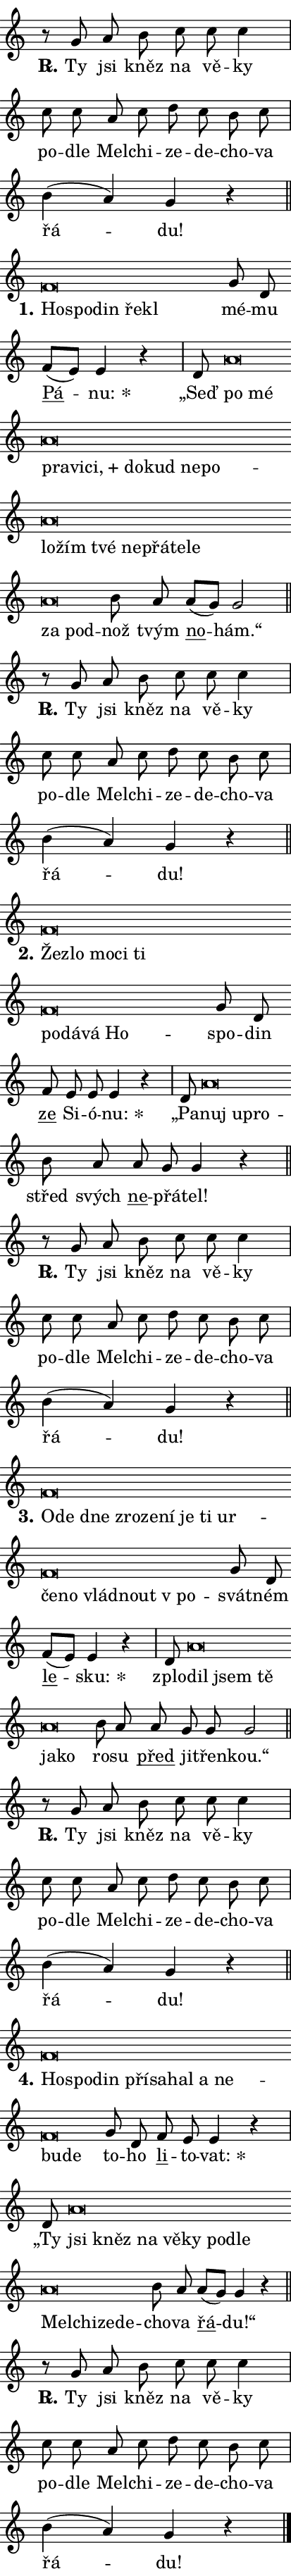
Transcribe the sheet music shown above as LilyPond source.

\version "2.24.0"
\header { tagline = "" }
\paper {
  indent = 0\cm
  top-margin = 0\cm
  right-margin = 0\cm
  bottom-margin = 0\cm
  left-margin = 0\cm
  paper-width = 7\cm
  page-breaking = #ly:one-page-breaking
  system-system-spacing.basic-distance = #11
  score-system-spacing.basic-distance = #11
  ragged-last = ##f
}


%% Author: Thomas Morley
%% https://lists.gnu.org/archive/html/lilypond-user/2020-05/msg00002.html
#(define (line-position grob)
"Returns position of @var[grob} in current system:
   @code{'start}, if at first time-step
   @code{'end}, if at last time-step
   @code{'middle} otherwise
"
  (let* ((col (ly:item-get-column grob))
         (ln (ly:grob-object col 'left-neighbor))
         (rn (ly:grob-object col 'right-neighbor))
         (col-to-check-left (if (ly:grob? ln) ln col))
         (col-to-check-right (if (ly:grob? rn) rn col))
         (break-dir-left
           (and
             (ly:grob-property col-to-check-left 'non-musical #f)
             (ly:item-break-dir col-to-check-left)))
         (break-dir-right
           (and
             (ly:grob-property col-to-check-right 'non-musical #f)
             (ly:item-break-dir col-to-check-right))))
        (cond ((eqv? 1 break-dir-left) 'start)
              ((eqv? -1 break-dir-right) 'end)
              (else 'middle))))

#(define (tranparent-at-line-position vctor)
  (lambda (grob)
  "Relying on @code{line-position} select the relevant enry from @var{vctor}.
Used to determine transparency,"
    (case (line-position grob)
      ((end) (not (vector-ref vctor 0)))
      ((middle) (not (vector-ref vctor 1)))
      ((start) (not (vector-ref vctor 2))))))

noteHeadBreakVisibility =
#(define-music-function (break-visibility)(vector?)
"Makes @code{NoteHead}s transparent relying on @var{break-visibility}"
#{
  \override NoteHead.transparent =
    #(tranparent-at-line-position break-visibility)
#})

#(define delete-ledgers-for-transparent-note-heads
  (lambda (grob)
    "Reads whether a @code{NoteHead} is transparent.
If so this @code{NoteHead} is removed from @code{'note-heads} from
@var{grob}, which is supposed to be @code{LedgerLineSpanner}.
As a result ledgers are not printed for this @code{NoteHead}"
    (let* ((nhds-array (ly:grob-object grob 'note-heads))
           (nhds-list
             (if (ly:grob-array? nhds-array)
                 (ly:grob-array->list nhds-array)
                 '()))
           ;; Relies on the transparent-property being done before
           ;; Staff.LedgerLineSpanner.after-line-breaking is executed.
           ;; This is fragile ...
           (to-keep
             (remove
               (lambda (nhd)
                 (ly:grob-property nhd 'transparent #f))
               nhds-list)))
      ;; TODO find a better method to iterate over grob-arrays, similiar
      ;; to filter/remove etc for lists
      ;; For now rebuilt from scratch
      (set! (ly:grob-object grob 'note-heads)  '())
      (for-each
        (lambda (nhd)
          (ly:pointer-group-interface::add-grob grob 'note-heads nhd))
        to-keep))))

hideNotes = {
  \noteHeadBreakVisibility #begin-of-line-visible
}
unHideNotes = {
  \noteHeadBreakVisibility #all-visible
}

% work-around for resetting accidentals
% https://lilypond.org/doc/v2.23/Documentation/notation/displaying-rhythms#unmetered-music
cadenzaMeasure = {
  \cadenzaOff
  \partial 1024 s1024
  \cadenzaOn
}

#(define-markup-command (accent layout props text) (markup?)
  "Underline accented syllable"
  (interpret-markup layout props
    #{\markup \override #'(offset . 4.3) \underline { #text }#}))

responsum = \markup \concat {
  "R" \hspace #-1.05 \path #0.1 #'((moveto 0 0.07) (lineto 0.9 0.8)) \hspace #0.05 "."
}

\layout {
    \context {
        \Staff
        \remove "Time_signature_engraver"
        \override LedgerLineSpanner.after-line-breaking = #delete-ledgers-for-transparent-note-heads
    }
    \context {
        \Voice {
            \override NoteHead.output-attributes = #'((class . "notehead"))
            \override Hairpin.height = #0.55
        }
    }
    \context {
        \Lyrics {
            \override StanzaNumber.output-attributes = #'((class . "stanzanumber"))
            \override LyricSpace.minimum-distance = #0.9
            \override LyricText.font-name = #"TeX Gyre Schola"
            \override LyricText.font-size = 1
            \override StanzaNumber.font-name = #"TeX Gyre Schola Bold"
            \override StanzaNumber.font-size = 1
        }
    }
}

% magnetic-lyrics.ily
%
%   written by
%     Jean Abou Samra <jean@abou-samra.fr>
%     Werner Lemberg <wl@gnu.org>
%
%   adapted by
%     Jiri Hon <jiri.hon@gmail.com>
%
% Version 2022-Apr-15

% https://www.mail-archive.com/lilypond-user@gnu.org/msg149350.html

#(define (Left_hyphen_pointer_engraver context)
   "Collect syllable-hyphen-syllable occurrences in lyrics and store
them in properties.  This engraver only looks to the left.  For
example, if the lyrics input is @code{foo -- bar}, it does the
following.

@itemize @bullet
@item
Set the @code{text} property of the @code{LyricHyphen} grob between
@q{foo} and @q{bar} to @code{foo}.

@item
Set the @code{left-hyphen} property of the @code{LyricText} grob with
text @q{foo} to the @code{LyricHyphen} grob between @q{foo} and
@q{bar}.
@end itemize

Use this auxiliary engraver in combination with the
@code{lyric-@/text::@/apply-@/magnetic-@/offset!} hook."
   (let ((hyphen #f)
         (text #f))
     (make-engraver
      (acknowledgers
       ((lyric-syllable-interface engraver grob source-engraver)
        (set! text grob)))
      (end-acknowledgers
       ((lyric-hyphen-interface engraver grob source-engraver)
        ;(when (not (grob::has-interface grob 'lyric-space-interface))
          (set! hyphen grob)));)
      ((stop-translation-timestep engraver)
       (when (and text hyphen)
         (ly:grob-set-object! text 'left-hyphen hyphen))
       (set! text #f)
       (set! hyphen #f)))))

#(define (lyric-text::apply-magnetic-offset! grob)
   "If the space between two syllables is less than the value in
property @code{LyricText@/.details@/.squash-threshold}, move the right
syllable to the left so that it gets concatenated with the left
syllable.

Use this function as a hook for
@code{LyricText@/.after-@/line-@/breaking} if the
@code{Left_@/hyphen_@/pointer_@/engraver} is active."
   (let ((hyphen (ly:grob-object grob 'left-hyphen #f)))
     (when hyphen
       (let ((left-text (ly:spanner-bound hyphen LEFT)))
         (when (grob::has-interface left-text 'lyric-syllable-interface)
           (let* ((common (ly:grob-common-refpoint grob left-text X))
                  (this-x-ext (ly:grob-extent grob common X))
                  (left-x-ext
                   (begin
                     ;; Trigger magnetism for left-text.
                     (ly:grob-property left-text 'after-line-breaking)
                     (ly:grob-extent left-text common X)))
                  ;; `delta` is the gap width between two syllables.
                  (delta (- (interval-start this-x-ext)
                            (interval-end left-x-ext)))
                  (details (ly:grob-property grob 'details))
                  (threshold (assoc-get 'squash-threshold details 0.2)))
             (when (< delta threshold)
               (let* (;; We have to manipulate the input text so that
                      ;; ligatures crossing syllable boundaries are not
                      ;; disabled.  For languages based on the Latin
                      ;; script this is essentially a beautification.
                      ;; However, for non-Western scripts it can be a
                      ;; necessity.
                      (lt (ly:grob-property left-text 'text))
                      (rt (ly:grob-property grob 'text))
                      (is-space (grob::has-interface hyphen 'lyric-space-interface))
                      (space (if is-space " " ""))
                      (space-markup (grob-interpret-markup grob " "))
                      (space-size (interval-length (ly:stencil-extent space-markup X)))
                      (extra-delta (if is-space space-size 0))
                      ;; Append new syllable.
                      (ltrt-space (if (and (string? lt) (string? rt))
                                (string-append lt space rt)
                                (make-concat-markup (list lt space rt))))
                      ;; Right-align `ltrt` to the right side.
                      (ltrt-space-markup (grob-interpret-markup
                               grob
                               (make-translate-markup
                                (cons (interval-length this-x-ext) 0)
                                (make-right-align-markup ltrt-space)))))
                 (begin
                   ;; Don't print `left-text`.
                   (ly:grob-set-property! left-text 'stencil #f)
                   ;; Set text and stencil (which holds all collected
                   ;; syllables so far) and shift it to the left.
                   (ly:grob-set-property! grob 'text ltrt-space)
                   (ly:grob-set-property! grob 'stencil ltrt-space-markup)
                   (ly:grob-translate-axis! grob (- (- delta extra-delta)) X))))))))))


#(define (lyric-hyphen::displace-bounds-first grob)
   ;; Make very sure this callback isn't triggered too early.
   (let ((left (ly:spanner-bound grob LEFT))
         (right (ly:spanner-bound grob RIGHT)))
     (ly:grob-property left 'after-line-breaking)
     (ly:grob-property right 'after-line-breaking)
     (ly:lyric-hyphen::print grob)))

squashThreshold = #0.4

\layout {
  \context {
    \Lyrics
    \consists #Left_hyphen_pointer_engraver
    \override LyricText.after-line-breaking =
      #lyric-text::apply-magnetic-offset!
    \override LyricHyphen.stencil = #lyric-hyphen::displace-bounds-first
    \override LyricText.details.squash-threshold = \squashThreshold
    \override LyricHyphen.minimum-distance = 0
    \override LyricHyphen.minimum-length = \squashThreshold
  }
}

squash = \override LyricText.details.squash-threshold = 9999
unSquash = \override LyricText.details.squash-threshold = \squashThreshold

left = \override LyricText.self-alignment-X = #LEFT
unLeft = \revert LyricText.self-alignment-X

starOffset = #(lambda (grob) 
                (let ((x_offset (ly:self-alignment-interface::aligned-on-x-parent grob)))
                  (if (= x_offset 0) 0 (+ x_offset 1.2))))

star = #(define-music-function (syllable)(string?)
"Append star separator at the end of a syllable"
#{
  \once \override LyricText.X-offset = #starOffset
  \lyricmode { \markup {
    #syllable
    \override #'((font-name . "TeX Gyre Schola Bold")) \hspace #0.2 \lower #0.65 \larger "*"
  } }
#})

starAccent = #(define-music-function (syllable)(string?)
"Append star separator at the end of a syllable and make accent"
#{
  \once \override LyricText.X-offset = #starOffset
  \lyricmode { \markup {
    \accent #syllable
    \override #'((font-name . "TeX Gyre Schola Bold")) \hspace #0.2 \lower #0.65 \larger "*"
  } }
#})

breath = #(define-music-function (syllable)(string?)
"Append breathing indicator at the end of a syllable"
#{
  \lyricmode { \markup { #syllable "+" } }
#})

optionalBreath = #(define-music-function (syllable)(string?)
"Append optional breathing indicator at the end of a syllable"
#{
  \lyricmode { \markup { #syllable "(+)" } }
#})


\score {
    <<
        \new Voice = "melody" { \cadenzaOn \key c \major \relative { r8 g' a b c c c4 \cadenzaMeasure \bar "|" c8 c a c \bar "" d c b c \cadenzaMeasure \bar "|" b4( a) g r \cadenzaMeasure \bar "||" \break } }
        \new Lyrics \lyricsto "melody" { \lyricmode { \set stanza = \responsum
Ty jsi kněz na vě -- ky po -- dle Mel -- chi -- ze -- de -- cho -- va řá -- du! } }
    >>
    \layout {}
}

\score {
    <<
        \new Voice = "melody" { \cadenzaOn \key c \major \relative { f'\breve*1/16 \hideNotes \breve*1/16 \bar "" \breve*1/16 \bar "" \breve*1/16 \breve*1/16 \bar "" \unHideNotes g8 d \bar "" f[( e)] e4 r \cadenzaMeasure \bar "|" d8 a'\breve*1/16 \hideNotes \breve*1/16 \bar "" \breve*1/16 \bar "" \breve*1/16 \bar "" \breve*1/16 \bar "" \breve*1/16 \bar "" \breve*1/16 \bar "" \breve*1/16 \bar "" \breve*1/16 \bar "" \breve*1/16 \bar "" \breve*1/16 \bar "" \breve*1/16 \bar "" \breve*1/16 \bar "" \breve*1/16 \bar "" \breve*1/16 \bar "" \breve*1/16 \bar "" \breve*1/16 \breve*1/16 \bar "" \unHideNotes b8 a \bar "" a[( g)] g2 \cadenzaMeasure \bar "||" \break } }
        \new Lyrics \lyricsto "melody" { \lyricmode { \set stanza = "1."
\left Ho -- \squash spo -- din ře -- kl \unLeft \unSquash mé -- mu \markup \accent Pá -- \star nu: „Seď \left po \squash mé pra -- vi -- \breath "ci," do -- kud ne -- po -- lo -- žím tvé ne -- přá -- te -- le za pod -- \unLeft \unSquash nož tvým \markup \accent no -- hám.“ } }
    >>
    \layout {}
}

\score {
    <<
        \new Voice = "melody" { \cadenzaOn \key c \major \relative { r8 g' a b c c c4 \cadenzaMeasure \bar "|" c8 c a c \bar "" d c b c \cadenzaMeasure \bar "|" b4( a) g r \cadenzaMeasure \bar "||" \break } }
        \new Lyrics \lyricsto "melody" { \lyricmode { \set stanza = \responsum
Ty jsi kněz na vě -- ky po -- dle Mel -- chi -- ze -- de -- cho -- va řá -- du! } }
    >>
    \layout {}
}

\score {
    <<
        \new Voice = "melody" { \cadenzaOn \key c \major \relative { f'\breve*1/16 \hideNotes \breve*1/16 \bar "" \breve*1/16 \bar "" \breve*1/16 \bar "" \breve*1/16 \bar "" \breve*1/16 \bar "" \breve*1/16 \bar "" \breve*1/16 \breve*1/16 \bar "" \unHideNotes g8 d \bar "" f e e e4 r \cadenzaMeasure \bar "|" d8 a'\breve*1/16 \hideNotes \breve*1/16 \breve*1/16 \bar "" \unHideNotes b8 a \bar "" a g g4 r \cadenzaMeasure \bar "||" \break } }
        \new Lyrics \lyricsto "melody" { \lyricmode { \set stanza = "2."
\left Žez -- \squash lo mo -- ci ti po -- dá -- vá Ho -- \unLeft \unSquash spo -- din \markup \accent ze Si -- ó -- \star nu: „Pa -- \left nuj \squash u -- pro -- \unLeft \unSquash střed svých \markup \accent ne -- přá -- tel! } }
    >>
    \layout {}
}

\score {
    <<
        \new Voice = "melody" { \cadenzaOn \key c \major \relative { r8 g' a b c c c4 \cadenzaMeasure \bar "|" c8 c a c \bar "" d c b c \cadenzaMeasure \bar "|" b4( a) g r \cadenzaMeasure \bar "||" \break } }
        \new Lyrics \lyricsto "melody" { \lyricmode { \set stanza = \responsum
Ty jsi kněz na vě -- ky po -- dle Mel -- chi -- ze -- de -- cho -- va řá -- du! } }
    >>
    \layout {}
}

\score {
    <<
        \new Voice = "melody" { \cadenzaOn \key c \major \relative { f'\breve*1/16 \hideNotes \breve*1/16 \bar "" \breve*1/16 \bar "" \breve*1/16 \bar "" \breve*1/16 \bar "" \breve*1/16 \bar "" \breve*1/16 \bar "" \breve*1/16 \bar "" \breve*1/16 \bar "" \breve*1/16 \bar "" \breve*1/16 \bar "" \breve*1/16 \bar "" \breve*1/16 \breve*1/16 \bar "" \unHideNotes g8 d \bar "" f[( e)] e4 r \cadenzaMeasure \bar "|" d8 a'\breve*1/16 \hideNotes \breve*1/16 \bar "" \breve*1/16 \bar "" \breve*1/16 \breve*1/16 \bar "" \unHideNotes b8 a \bar "" a g g g2 \cadenzaMeasure \bar "||" \break } }
        \new Lyrics \lyricsto "melody" { \lyricmode { \set stanza = "3."
\left O -- \squash de dne zro -- ze -- ní je ti ur -- če -- no vlád -- nout "v po" -- \unLeft \unSquash svát -- ném \markup \accent le -- \star sku: zplo -- \left dil \squash jsem tě ja -- ko \unLeft \unSquash ro -- su \markup \accent před ji -- třen -- kou.“ } }
    >>
    \layout {}
}

\score {
    <<
        \new Voice = "melody" { \cadenzaOn \key c \major \relative { r8 g' a b c c c4 \cadenzaMeasure \bar "|" c8 c a c \bar "" d c b c \cadenzaMeasure \bar "|" b4( a) g r \cadenzaMeasure \bar "||" \break } }
        \new Lyrics \lyricsto "melody" { \lyricmode { \set stanza = \responsum
Ty jsi kněz na vě -- ky po -- dle Mel -- chi -- ze -- de -- cho -- va řá -- du! } }
    >>
    \layout {}
}

\score {
    <<
        \new Voice = "melody" { \cadenzaOn \key c \major \relative { f'\breve*1/16 \hideNotes \breve*1/16 \bar "" \breve*1/16 \bar "" \breve*1/16 \bar "" \breve*1/16 \bar "" \breve*1/16 \bar "" \breve*1/16 \bar "" \breve*1/16 \bar "" \breve*1/16 \breve*1/16 \bar "" \unHideNotes g8 d \bar "" f e e4 r \cadenzaMeasure \bar "|" d8 a'\breve*1/16 \hideNotes \breve*1/16 \bar "" \breve*1/16 \bar "" \breve*1/16 \bar "" \breve*1/16 \bar "" \breve*1/16 \bar "" \breve*1/16 \bar "" \breve*1/16 \bar "" \breve*1/16 \bar "" \breve*1/16 \breve*1/16 \bar "" \unHideNotes b8 a \bar "" a[( g)] g4 r \cadenzaMeasure \bar "||" \break } }
        \new Lyrics \lyricsto "melody" { \lyricmode { \set stanza = "4."
\left Ho -- \squash spo -- din pří -- sa -- hal a ne -- bu -- de \unLeft \unSquash to -- ho \markup \accent li -- to -- \star vat: „Ty \left jsi \squash kněz na vě -- ky po -- dle Mel -- chi -- ze -- de -- \unLeft \unSquash cho -- va \markup \accent řá -- du!“ } }
    >>
    \layout {}
}

\score {
    <<
        \new Voice = "melody" { \cadenzaOn \key c \major \relative { r8 g' a b c c c4 \cadenzaMeasure \bar "|" c8 c a c \bar "" d c b c \cadenzaMeasure \bar "|" b4( a) g r \cadenzaMeasure \bar "||" \break } \bar "|." }
        \new Lyrics \lyricsto "melody" { \lyricmode { \set stanza = \responsum
Ty jsi kněz na vě -- ky po -- dle Mel -- chi -- ze -- de -- cho -- va řá -- du! } }
    >>
    \layout {}
}
